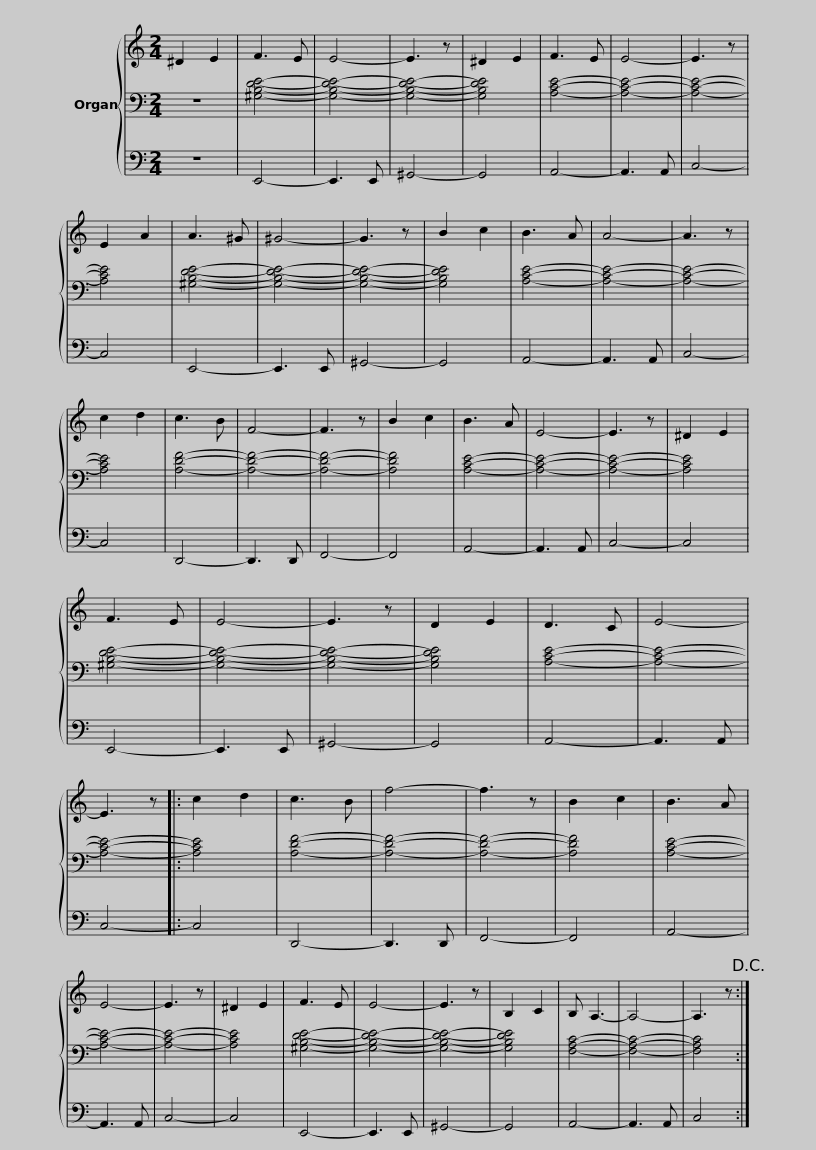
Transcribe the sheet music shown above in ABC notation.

X:1
%%score { 1 | 2 | 3 }
L:1/8
M:2/4
I:linebreak $
K:C
V:1 treble
V:2 bass
V:3 bass
V:1
 ^D2 E2 | F3 E | E4- | E3 z | ^D2 E2 | %5
 F3 E | E4- | E3 z | E2 A2 | A3 ^G | %10
 ^G4- |$ G3 z | B2 c2 | B3 A | A4- | %15
 A3 z | c2 d2 | c3 B | F4- | F3 z | %20
 B2 c2 | B3 A | E4- | E3 z |$ ^D2 E2 | %25
 F3 E | E4- | E3 z | D2 E2 | D3 C | %30
 E4- | E3 z |: c2 d2 | c3 B | f4- | %35
 f3 z |$ B2 c2 | B3 A | E4- | E3 z | %40
 ^D2 E2 | F3 E | E4- | E3 z | B,2 C2 | %45
 B, A,3- | A,4- | A,3 z!D.C.! :| %48
V:2
 z4 | [^G,B,DE]4- | [G,B,DE]4- | [G,B,DE]4- | [G,B,DE]4 | %5
 [A,CE]4- | [A,CE]4- | [A,CE]4- | [A,CE]4 | [^G,B,DE]4- | %10
 [G,B,DE]4- |$ [G,B,DE]4- | [G,B,DE]4 | [A,CE]4- | [A,CE]4- | %15
 [A,CE]4- | [A,CE]4 | [A,DF]4- | [A,DF]4- | [A,DF]4- | %20
 [A,DF]4 | [A,CE]4- | [A,CE]4- | [A,CE]4- |$ [A,CE]4 | %25
 [^G,B,DE]4- | [G,B,DE]4- | [G,B,DE]4- | [G,B,DE]4 | [A,CE]4- | %30
 [A,CE]4- | [A,CE]4- |: [A,CE]4 | [A,DF]4- | [A,DF]4- | %35
 [A,DF]4- |$ [A,DF]4 | [A,CE]4- | [A,CE]4- | [A,CE]4- | %40
 [A,CE]4 | [^G,B,DE]4- | [G,B,DE]4- | [G,B,DE]4- | [G,B,DE]4 | %45
 [F,A,C]4- | [F,A,C]4- | [F,A,C]4 :| %48
V:3
 z4 | E,,4- | E,,3 E,, | ^G,,4- | G,,4 | %5
 A,,4- | A,,3 A,, | C,4- | C,4 | E,,4- | %10
 E,,3 E,, |$ ^G,,4- | G,,4 | A,,4- | A,,3 A,, | %15
 C,4- | C,4 | D,,4- | D,,3 D,, | F,,4- | %20
 F,,4 | A,,4- | A,,3 A,, | C,4- |$ C,4 | %25
 E,,4- | E,,3 E,, | ^G,,4- | G,,4 | A,,4- | %30
 A,,3 A,, | C,4- |: C,4 | D,,4- | D,,3 D,, | %35
 F,,4- |$ F,,4 | A,,4- | A,,3 A,, | C,4- | %40
 C,4 | E,,4- | E,,3 E,, | ^G,,4- | G,,4 | %45
 A,,4- | A,,3 A,, | C,4 :| %48
